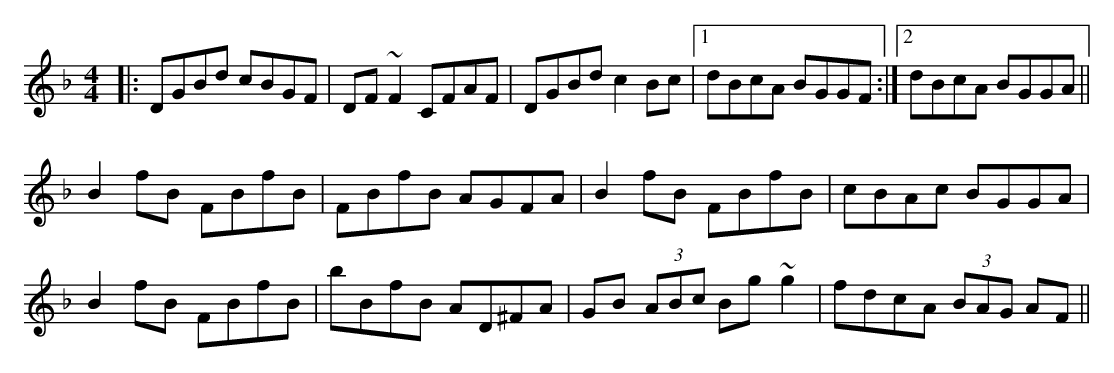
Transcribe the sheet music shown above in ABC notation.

X:1
M:4/4
K:Gdor
|:DGBd cBGF|DF~F2 CFAF|DGBd c2Bc|1 dBcA BGGF:|2 dBcA BGGA||
B2fB FBfB|FBfB AGFA|B2fB FBfB|cBAc BGGA|
B2fB FBfB|bBfB AD^FA|GB (3ABc Bg~g2|fdcA (3BAG AF||
